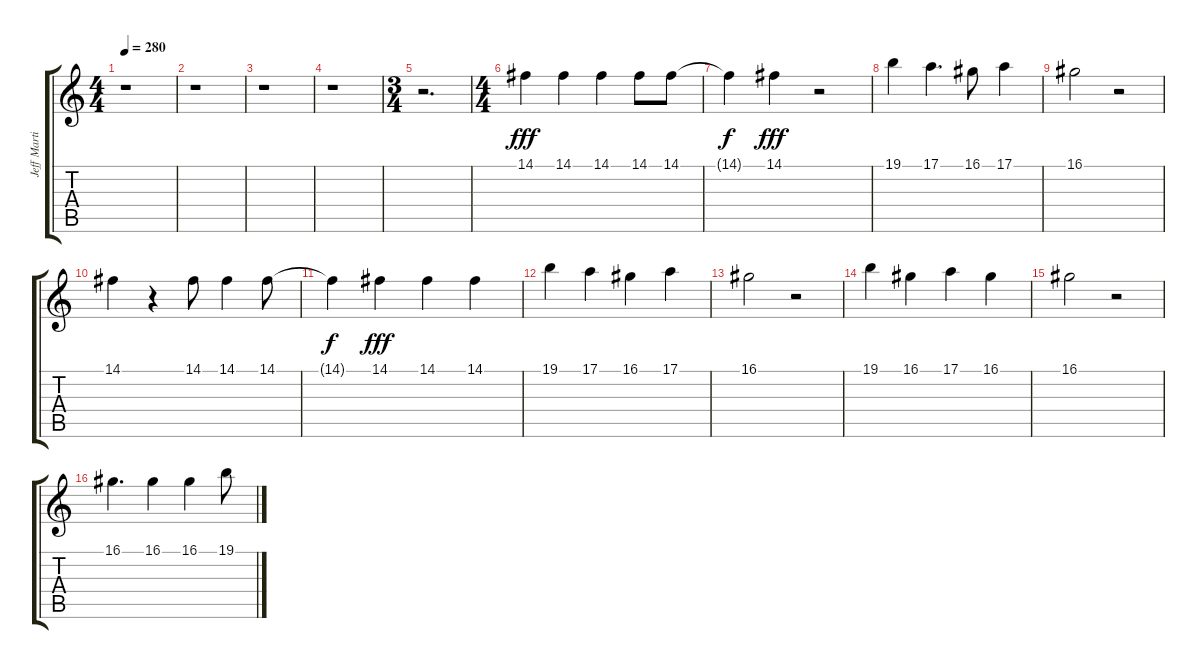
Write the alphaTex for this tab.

\track ("Jeff Martin (Vocals)" "Jeff Marti") {instrument synthvoice}
\staff {score tabs}
\tuning (E4 B3 G3 D3 A2 E2) {hide}
\ts (4 4)
\tempo 280
\clef g2
\ks c
r.1{dy fff} |
r.1 |
r.1 |
r.1 |
\ts (3 4)
r.2{d} |
\ts (4 4)
14.1.4{balance 16} 14.1.4 14.1.4 14.1.8 14.1.8 |
14.1{t}.4{dy f} 14.1.4{dy fff} r.2 |
19.1.4 17.1.4{d} 16.1.8 17.1.4 |
16.1.2 r.2 |
14.1.4 r.4 14.1.8 14.1.4 14.1.8 |
14.1{t}.4{dy f} 14.1.4{dy fff} 14.1.4 14.1.4 |
19.1.4 17.1.4 16.1.4 17.1.4 |
16.1.2 r.2 |
19.1.4 16.1.4 17.1.4 16.1.4 |
16.1.2 r.2 |
16.1.4{d} 16.1.4 16.1.4 19.1.8
